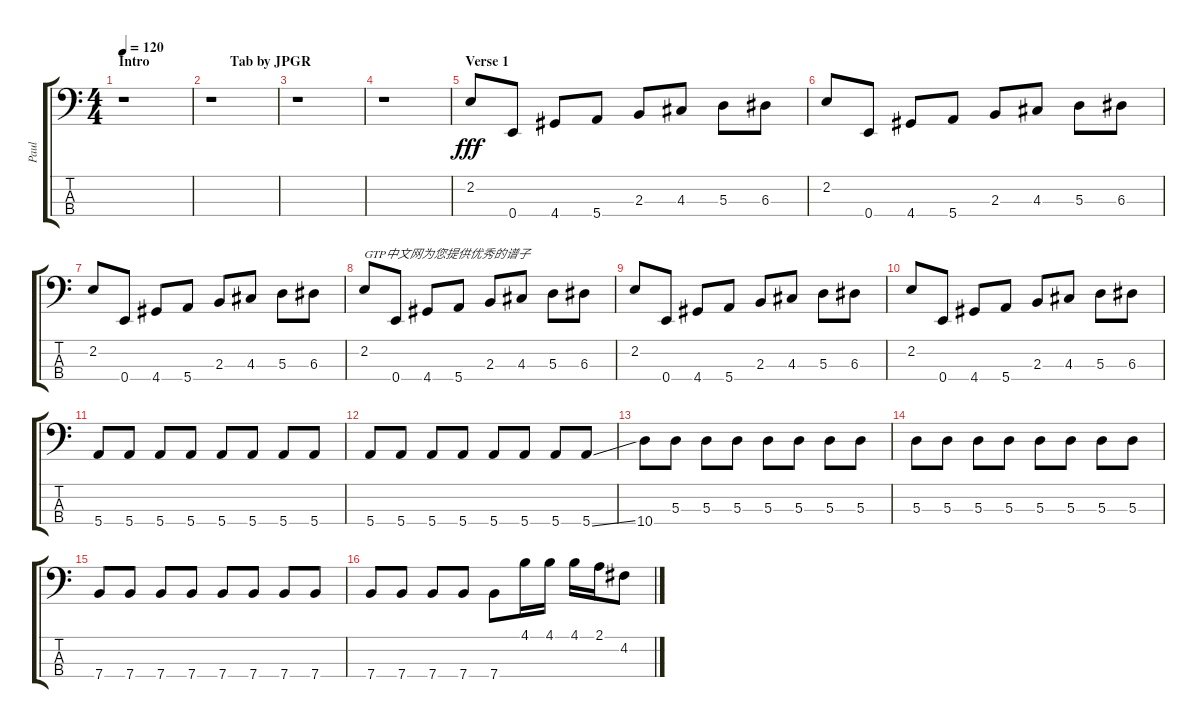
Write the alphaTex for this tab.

\track ("Paul" "Paul") {instrument electricbasspick}
\staff {score tabs}
\tuning (G2 D2 A1 E1) {hide}
\ts (4 4)
\section ("" "Intro                       Tab by JPGR")
\tempo 120
\clef f4
\ks c
r.1{dy fff instrument electricbasspick} |
r.1 |
r.1 |
r.1 |
\section ("" "Verse 1")
2.2.8 0.4.8 4.4.8 5.4.8 2.3.8 4.3.8 5.3.8 6.3.8 |
2.2.8 0.4.8 4.4.8 5.4.8 2.3.8 4.3.8 5.3.8 6.3.8 |
2.2.8 0.4.8 4.4.8 5.4.8 2.3.8 4.3.8 5.3.8 6.3.8 |
2.2.8{txt "GTP中文网为您提供优秀的谱子"} 0.4.8 4.4.8 5.4.8 2.3.8 4.3.8 5.3.8 6.3.8 |
2.2.8 0.4.8 4.4.8 5.4.8 2.3.8 4.3.8 5.3.8 6.3.8 |
2.2.8 0.4.8 4.4.8 5.4.8 2.3.8 4.3.8 5.3.8 6.3.8 |
5.4.8 5.4.8 5.4.8 5.4.8 5.4.8 5.4.8 5.4.8 5.4.8 |
5.4.8 5.4.8 5.4.8 5.4.8 5.4.8 5.4.8 5.4.8 5.4{ss}.8 |
10.4.8 5.3.8 5.3.8 5.3.8 5.3.8 5.3.8 5.3.8 5.3.8 |
5.3.8 5.3.8 5.3.8 5.3.8 5.3.8 5.3.8 5.3.8 5.3.8 |
7.4.8 7.4.8 7.4.8 7.4.8 7.4.8 7.4.8 7.4.8 7.4.8 |
7.4.8 7.4.8 7.4.8 7.4.8 7.4.8 4.1.16 4.1.16 4.1.16 2.1.16 4.2.8
